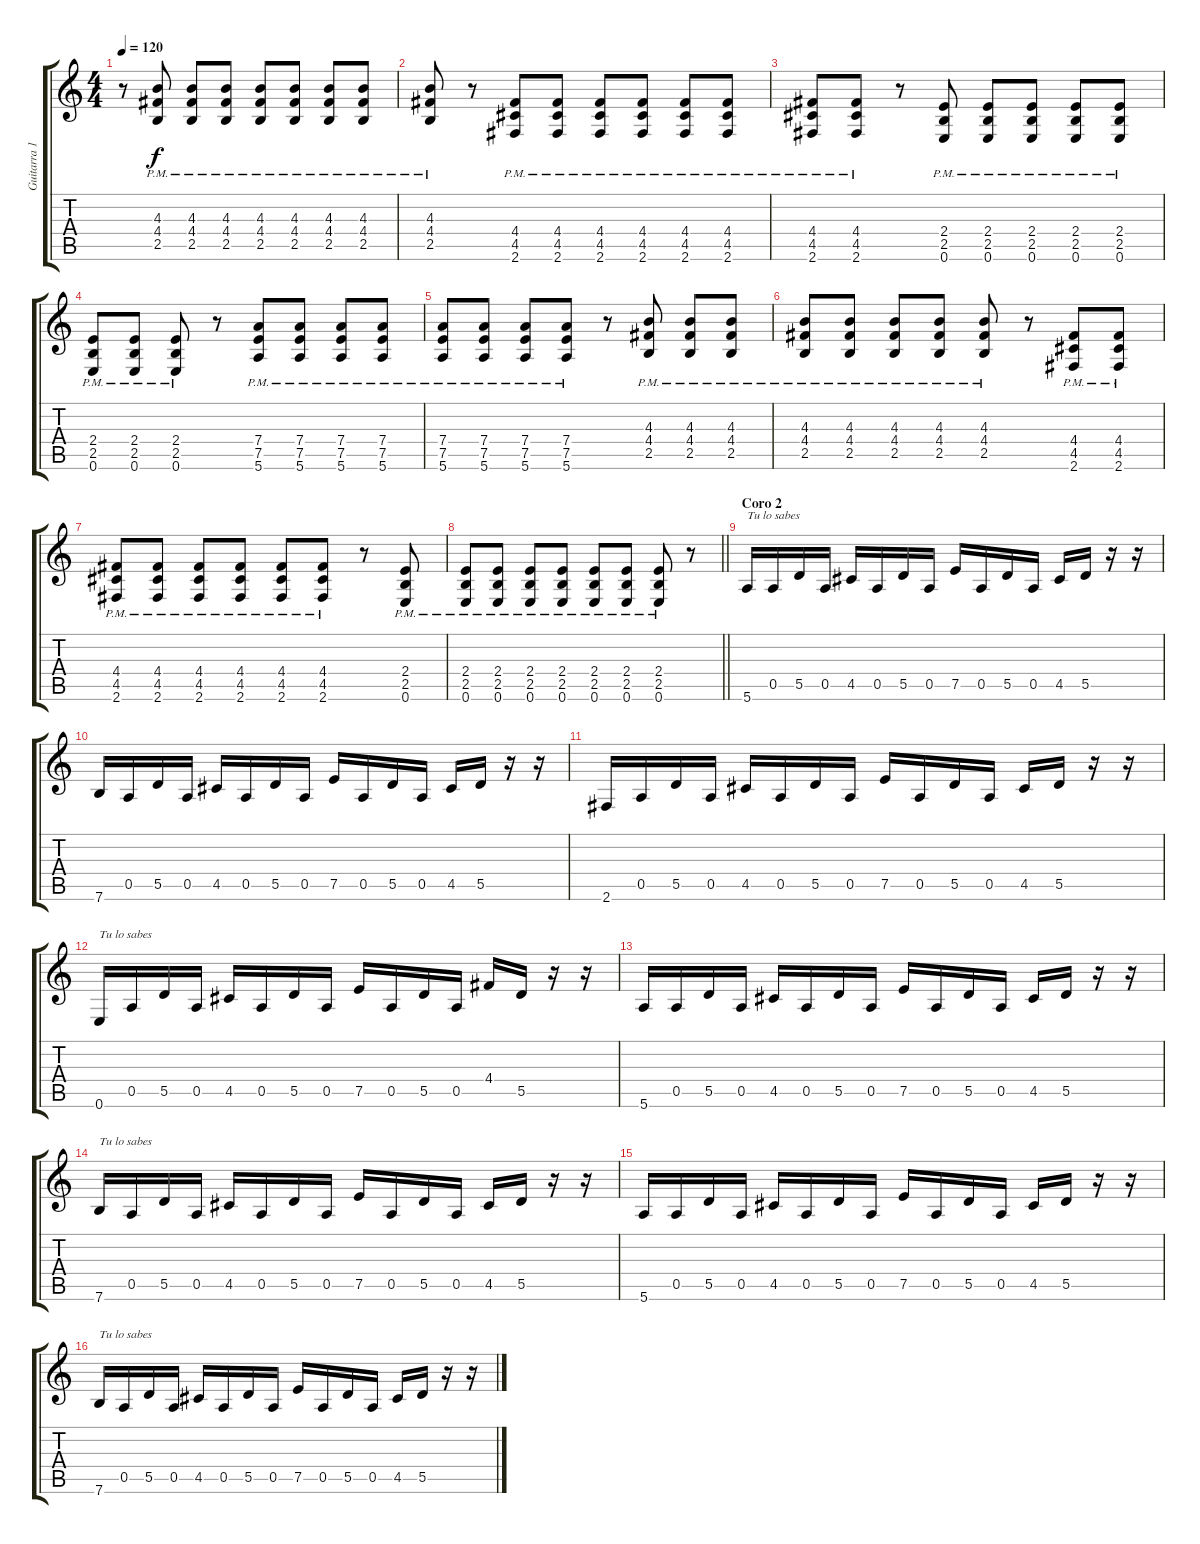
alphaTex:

\track ("Guitarra 1" "Guitarra 1") {instrument distortionguitar}
\staff {score tabs}
\tuning (E4 B3 G3 D3 A2 E2) {hide}
\ts (4 4)
\tempo 120
\clef g2
\ks c
r.8{dy f} (4.3{pm} 4.4{pm} 2.5{pm}).8 (4.3{pm} 4.4{pm} 2.5{pm}).8 (4.3{pm} 4.4{pm} 2.5{pm}).8 (4.3{pm} 4.4{pm} 2.5{pm}).8 (4.3{pm} 4.4{pm} 2.5{pm}).8 (4.3{pm} 4.4{pm} 2.5{pm}).8 (4.3{pm} 4.4{pm} 2.5{pm}).8 |
(4.3{pm} 4.4{pm} 2.5{pm}).8 r.8 (4.4{pm} 4.5{pm} 2.6{pm}).8 (4.4{pm} 4.5{pm} 2.6{pm}).8 (4.4{pm} 4.5{pm} 2.6{pm}).8 (4.4{pm} 4.5{pm} 2.6{pm}).8 (4.4{pm} 4.5{pm} 2.6{pm}).8 (4.4{pm} 4.5{pm} 2.6{pm}).8 |
(4.4{pm} 4.5{pm} 2.6{pm}).8 (4.4{pm} 4.5{pm} 2.6{pm}).8 r.8 (2.4{pm} 2.5{pm} 0.6{pm}).8 (2.4{pm} 2.5{pm} 0.6{pm}).8 (2.4{pm} 2.5{pm} 0.6{pm}).8 (2.4{pm} 2.5{pm} 0.6{pm}).8 (2.4{pm} 2.5{pm} 0.6{pm}).8 |
(2.4{pm} 2.5{pm} 0.6{pm}).8 (2.4{pm} 2.5{pm} 0.6{pm}).8 (2.4{pm} 2.5{pm} 0.6{pm}).8 r.8 (7.4{pm} 7.5{pm} 5.6{pm}).8 (7.4{pm} 7.5{pm} 5.6{pm}).8 (7.4{pm} 7.5{pm} 5.6{pm}).8 (7.4{pm} 7.5{pm} 5.6{pm}).8 |
(7.4{pm} 7.5{pm} 5.6{pm}).8 (7.4{pm} 7.5{pm} 5.6{pm}).8 (7.4{pm} 7.5{pm} 5.6{pm}).8 (7.4{pm} 7.5{pm} 5.6{pm}).8 r.8 (4.3{pm} 4.4{pm} 2.5{pm}).8 (4.3{pm} 4.4{pm} 2.5{pm}).8 (4.3{pm} 4.4{pm} 2.5{pm}).8 |
(4.3{pm} 4.4{pm} 2.5{pm}).8 (4.3{pm} 4.4{pm} 2.5{pm}).8 (4.3{pm} 4.4{pm} 2.5{pm}).8 (4.3{pm} 4.4{pm} 2.5{pm}).8 (4.3{pm} 4.4{pm} 2.5{pm}).8 r.8 (4.4{pm} 4.5{pm} 2.6{pm}).8 (4.4{pm} 4.5{pm} 2.6{pm}).8 |
(4.4{pm} 4.5{pm} 2.6{pm}).8 (4.4{pm} 4.5{pm} 2.6{pm}).8 (4.4{pm} 4.5{pm} 2.6{pm}).8 (4.4{pm} 4.5{pm} 2.6{pm}).8 (4.4{pm} 4.5{pm} 2.6{pm}).8 (4.4{pm} 4.5{pm} 2.6{pm}).8 r.8 (2.4{pm} 2.5{pm} 0.6{pm}).8 |
\barLineRight lightlight
(2.4{pm} 2.5{pm} 0.6{pm}).8 (2.4{pm} 2.5{pm} 0.6{pm}).8 (2.4{pm} 2.5{pm} 0.6{pm}).8 (2.4{pm} 2.5{pm} 0.6{pm}).8 (2.4{pm} 2.5{pm} 0.6{pm}).8 (2.4{pm} 2.5{pm} 0.6{pm}).8 (2.4{pm} 2.5{pm} 0.6{pm}).8 r.8 |
\section ("" "Coro 2")
5.6.16{txt "Tu lo sabes"} 0.5.16 5.5.16 0.5.16 4.5.16 0.5.16 5.5.16 0.5.16 7.5.16 0.5.16 5.5.16 0.5.16 4.5.16 5.5.16 r.16 r.16 |
7.6.16 0.5.16 5.5.16 0.5.16 4.5.16 0.5.16 5.5.16 0.5.16 7.5.16 0.5.16 5.5.16 0.5.16 4.5.16 5.5.16 r.16 r.16 |
2.6.16 0.5.16 5.5.16 0.5.16 4.5.16 0.5.16 5.5.16 0.5.16 7.5.16 0.5.16 5.5.16 0.5.16 4.5.16 5.5.16 r.16 r.16 |
0.6.16{txt "Tu lo sabes"} 0.5.16 5.5.16 0.5.16 4.5.16 0.5.16 5.5.16 0.5.16 7.5.16 0.5.16 5.5.16 0.5.16 4.4.16 5.5.16 r.16 r.16 |
5.6.16 0.5.16 5.5.16 0.5.16 4.5.16 0.5.16 5.5.16 0.5.16 7.5.16 0.5.16 5.5.16 0.5.16 4.5.16 5.5.16 r.16 r.16 |
7.6.16{txt "Tu lo sabes"} 0.5.16 5.5.16 0.5.16 4.5.16 0.5.16 5.5.16 0.5.16 7.5.16 0.5.16 5.5.16 0.5.16 4.5.16 5.5.16 r.16 r.16 |
5.6.16 0.5.16 5.5.16 0.5.16 4.5.16 0.5.16 5.5.16 0.5.16 7.5.16 0.5.16 5.5.16 0.5.16 4.5.16 5.5.16 r.16 r.16 |
7.6.16{txt "Tu lo sabes"} 0.5.16 5.5.16 0.5.16 4.5.16 0.5.16 5.5.16 0.5.16 7.5.16 0.5.16 5.5.16 0.5.16 4.5.16 5.5.16 r.16 r.16
